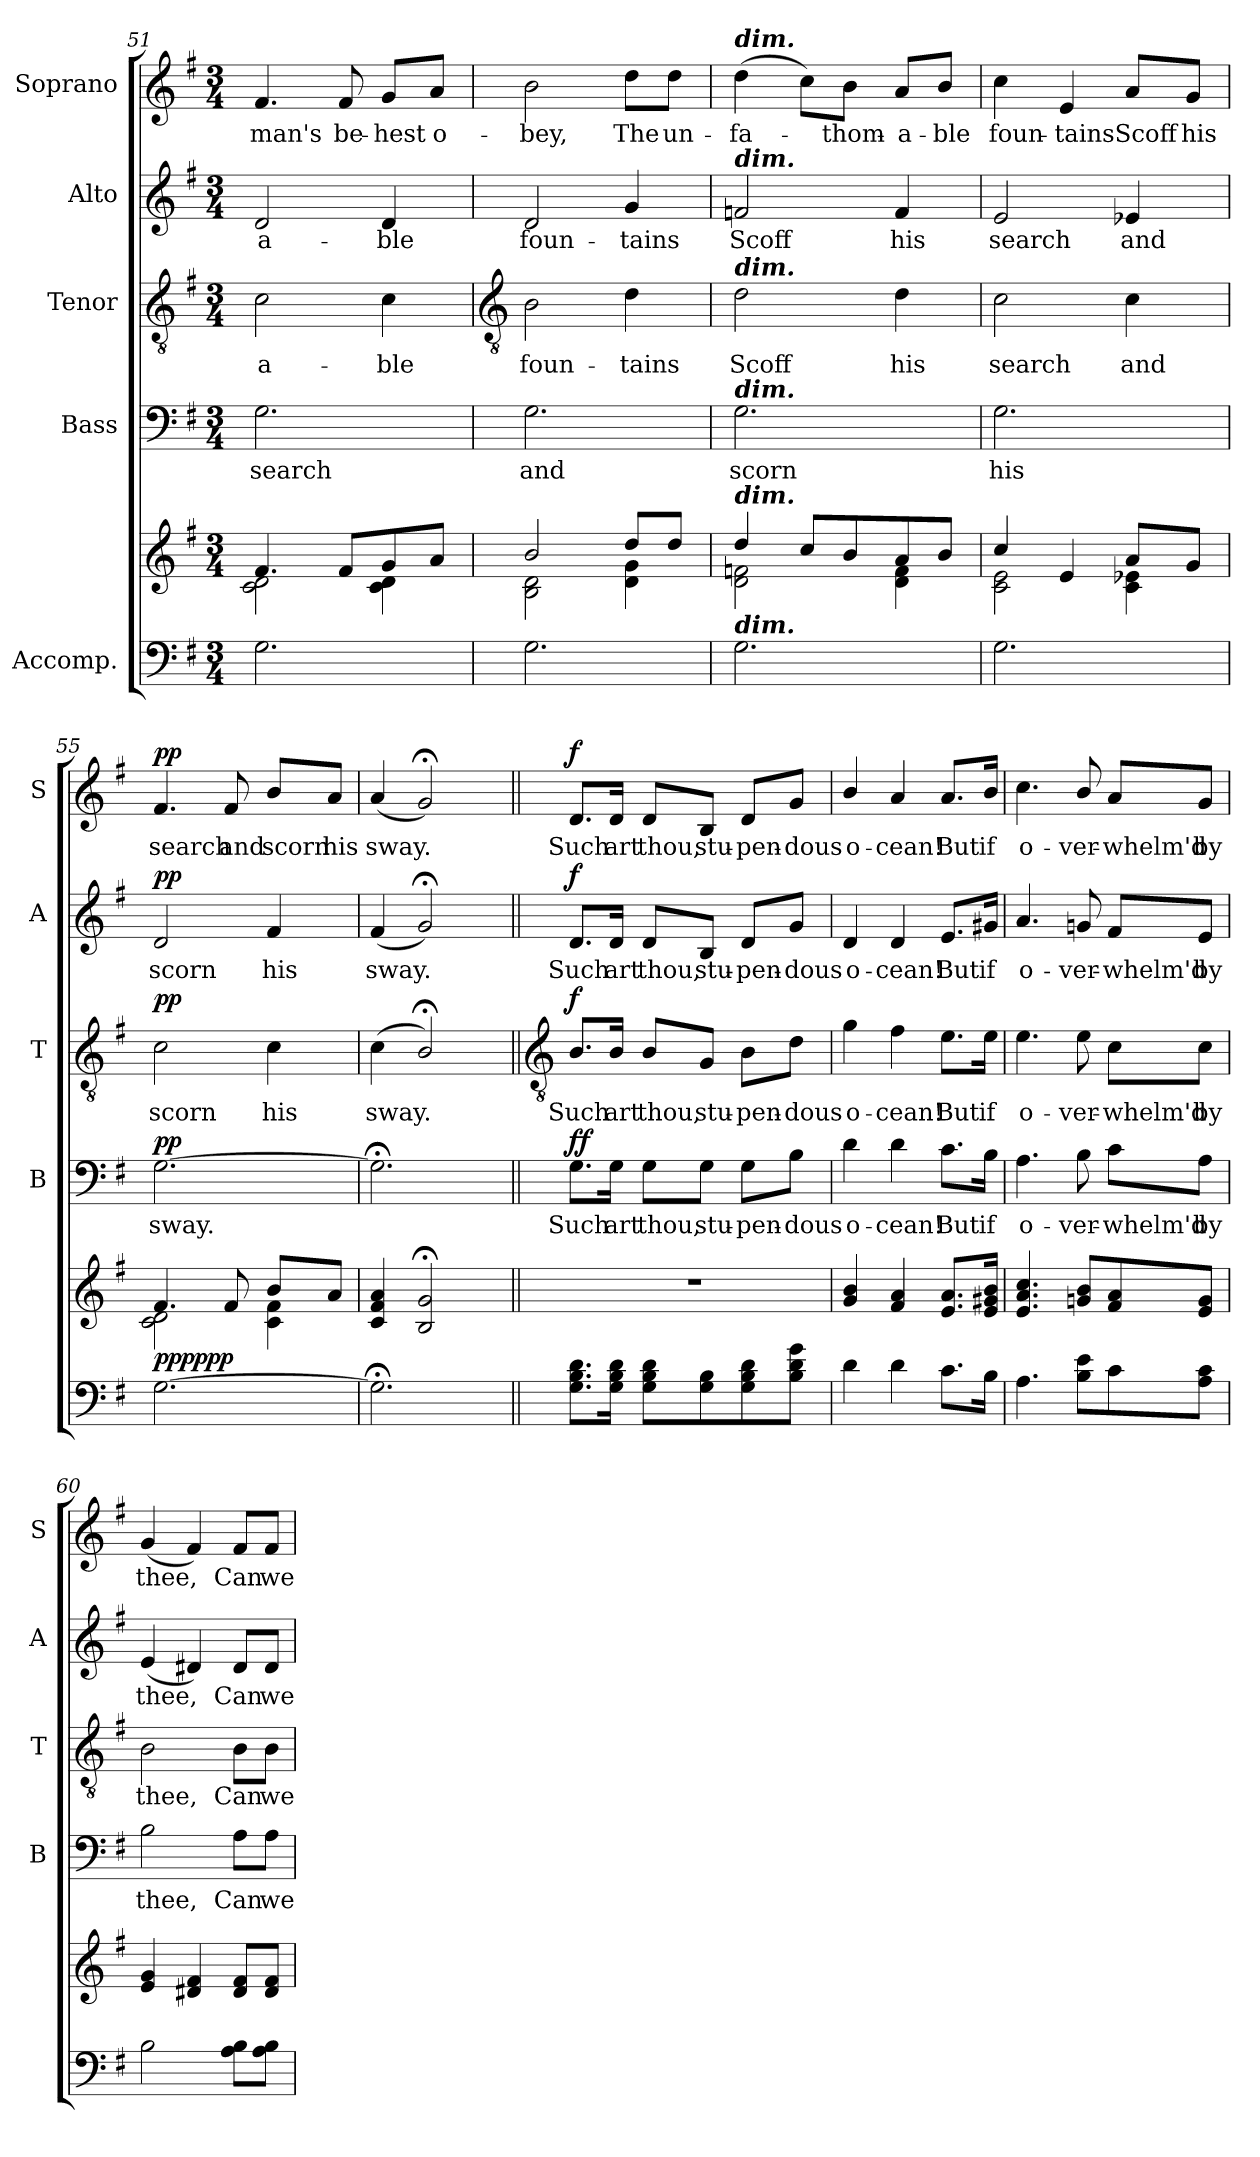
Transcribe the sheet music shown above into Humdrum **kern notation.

**kern	**kern	**dynam	**kern	**text	**dynam	**kern	**text	**dynam	**kern	**text	**dynam	**kern	**text	**dynam
*part5	*part5	*part5	*part4	*part4	*part4	*part3	*part3	*part3	*part2	*part2	*part2	*part1	*part1	*part1
*staff6	*staff5	*staff5/6	*staff4	*staff4	*staff4	*staff3	*staff3	*staff3	*staff2	*staff2	*staff2	*staff1	*staff1	*staff1
*I"Accomp.	*	*	*I"Bass	*	*	*I"Tenor	*	*	*I"Alto	*	*	*I"Soprano	*	*
*	*	*	*I'B	*	*	*I'T	*	*	*I'A	*	*	*I'S	*	*
*clefF4	*clefG2	*	*clefF4	*	*	*clefGv2	*	*	*clefG2	*	*	*clefG2	*	*
*k[f#]	*k[f#]	*	*k[f#]	*	*	*k[f#]	*	*	*k[f#]	*	*	*k[f#]	*	*
*G:	*G:	*	*G:	*	*	*G:	*	*	*G:	*	*	*G:	*	*
*M3/4	*M3/4	*	*M3/4	*	*	*M3/4	*	*	*M3/4	*	*	*M3/4	*	*
=51	=51	=51	=51	=51	=51	=51	=51	=51	=51	=51	=51	=51	=51	=51
*^	*^	*	*	*	*	*	*	*	*	*	*	*	*	*
!	!	!	!	!	!	!LO:LY:b	!	!	!LO:LY:b	!	!	!LO:LY:b	!	!	!LO:LY:b	!
2.ryy	2.G	4.f#/	2c\ 2d\	.	2.G	search	.	2c	-a-	.	2d	a-	.	4.f#	man's	.
!	!	!	!	!	!	!	!	!	!	!	!	!	!	!	!LO:LY:b	!
.	.	8f#/L	.	.	.	.	.	.	.	.	.	.	.	8f#	be-	.
!	!	!	!	!	!	!	!	!	!LO:LY:b	!	!	!LO:LY:b	!	!	!LO:LY:b	!
.	.	8g/	4c\ 4d\	.	.	.	.	4c	-ble	.	4d	-ble	.	8g/L	-hest	.
!	!	!	!	!	!	!	!	!	!	!	!	!	!	!	!LO:LY:b	!
.	.	8a/J	.	.	.	.	.	.	.	.	.	.	.	8a/J	o-	.
*v	*v	*	*	*	*	*	*	*	*	*	*	*	*	*	*	*
!!LO:LB:g=z
=52	=52	=52	=52	=52	=52	=52	=52	=52	=52	=52	=52	=52	=52	=52	=52
*	*	*	*	*	*	*	*clefGv2	*	*	*	*	*	*	*	*
!	!	!	!	!	!LO:LY:b	!	!	!LO:LY:b	!	!	!LO:LY:b	!	!	!LO:LY:b	!
2.G	2b/	2B\ 2d\	.	2.G	and	.	2B	foun-	.	2d	foun-	.	2b	-bey,	.
!	!	!	!	!	!	!	!	!LO:LY:b	!	!	!LO:LY:b	!	!	!LO:LY:b	!
.	8dd/L	4d\ 4g\	.	.	.	.	4d	-tains	.	4g	-tains	.	8dd\L	The	.
!	!	!	!	!	!	!	!	!	!	!	!	!	!	!LO:LY:b	!
.	8dd/J	.	.	.	.	.	.	.	.	.	.	.	8dd\J	un-	.
=53	=53	=53	=53	=53	=53	=53	=53	=53	=53	=53	=53	=53	=53	=53	=53
!	!	!	!	!	!	!	!	!	!	!	!	!	!LO:TX:a:Bi:t=dim.	!	!
!	!	!	!	!	!	!	!	!	!	!LO:TX:a:Bi:t=dim.	!	!	!	!	!
!	!	!	!	!	!	!	!LO:TX:a:Bi:t=dim.	!	!	!	!	!	!	!	!
!	!	!	!	!LO:TX:a:Bi:t=dim.	!	!	!	!	!	!	!	!	!	!	!
!	!LO:TX:a:Bi:t=dim.	!	!	!	!	!	!	!	!	!	!	!	!	!	!
!LO:TX:a:Bi:t=dim.	!	!	!	!	!	!	!	!	!	!	!	!	!	!	!
!	!	!	!	!	!LO:LY:b	!	!	!LO:LY:b	!	!	!LO:LY:b	!	!	!LO:LY:b	!
2.G	4dd/	2d\ 2fn\	.	2.G	scorn	.	2d	Scoff	.	2fn	Scoff	.	(>4dd	-fa-	.
.	8cc/L	.	.	.	.	.	.	.	.	.	.	.	8cc\L)	.	.
!	!	!	!	!	!	!	!	!	!	!	!	!	!	!LO:LY:b	!
.	8b/	.	.	.	.	.	.	.	.	.	.	.	8b\J	thom-	.
!	!	!	!	!	!	!	!	!LO:LY:b	!	!	!LO:LY:b	!	!	!LO:LY:b	!
.	8a/	4d\ 4f\	.	.	.	.	4d	his	.	4f	his	.	8a/L	-a-	.
!	!	!	!	!	!	!	!	!	!	!	!	!	!	!LO:LY:b	!
.	8b/J	.	.	.	.	.	.	.	.	.	.	.	8b/J	-ble	.
=54	=54	=54	=54	=54	=54	=54	=54	=54	=54	=54	=54	=54	=54	=54	=54
!	!	!	!	!	!LO:LY:b	!	!	!LO:LY:b	!	!	!LO:LY:b	!	!	!LO:LY:b	!
2.G	4cc/	2c\ 2e\	.	2.G	his	.	2c	search	.	2e	search	.	4cc	foun-	.
!	!	!	!	!	!	!	!	!	!	!	!	!	!	!LO:LY:b	!
.	4e/	.	.	.	.	.	.	.	.	.	.	.	4e	-tains	.
!	!	!	!	!	!	!	!	!LO:LY:b	!	!	!LO:LY:b	!	!	!LO:LY:b	!
.	8a/L	4c\ 4e-X\	.	.	.	.	4c	and	.	4e-X	and	.	8a/L	Scoff	.
!	!	!	!	!	!	!	!	!	!	!	!	!	!	!LO:LY:b	!
.	8g/J	.	.	.	.	.	.	.	.	.	.	.	8g/J	his	.
=55	=55	=55	=55	=55	=55	=55	=55	=55	=55	=55	=55	=55	=55	=55	=55
!	!	!	!LO:DY:a=2	!	!LO:LY:b	!	!	!LO:LY:b	!	!	!LO:LY:b	!	!	!LO:LY:b	!
!	!	!	!LO:DY:n=1:b	!	!	!	!	!	!	!	!	!	!	!	!
!	!	!	!LO:DY:n=2:b	!	!	!LO:DY:b	!	!	!LO:DY:b	!	!	!LO:DY:b	!	!	!LO:DY:b
[2.G	4.f#/	2c\ 2d\	pp pp pp	[2.G	sway.	pp	2c	scorn	pp	2d	scorn	pp	4.f#	search	pp
!	!	!	!	!	!	!	!	!	!	!	!	!	!	!LO:LY:b	!
.	8f#/	.	.	.	.	.	.	.	.	.	.	.	8f#	and	.
!	!	!	!	!	!	!	!	!LO:LY:b	!	!	!LO:LY:b	!	!	!LO:LY:b	!
.	8b/L	4c\ 4f#\	.	.	.	.	4c	his	.	4f#	his	.	8b/L	scorn	.
!	!	!	!	!	!	!	!	!	!	!	!	!	!	!LO:LY:b	!
.	8a/J	.	.	.	.	.	.	.	.	.	.	.	8a/J	his	.
=56	=56	=56	=56	=56	=56	=56	=56	=56	=56	=56	=56	=56	=56	=56	=56
!	!	!	!	!	!	!	!	!LO:LY:b	!	!	!LO:LY:b	!	!	!LO:LY:b	!
2.G;]	4c/ 4f#/ 4a/	2ryy	.	2.G;<]	.	.	(<4c	sway.	.	(<4f#	sway.	.	(<4a	sway.	.
.	2B/;< 2g/;<	.	.	.	.	.	2B;</)	.	.	2g;<)	.	.	2g;<)	.	.
.	.	4ryy	.	.	.	.	.	.	.	.	.	.	.	.	.
*	*v	*v	*	*	*	*	*	*	*	*	*	*	*	*	*
!!LO:LB:g=z
=57||	=57||	=57||	=57||	=57||	=57||	=57||	=57||	=57||	=57||	=57||	=57||	=57||	=57||	=57||
*	*	*	*	*	*	*clefGv2	*	*	*	*	*	*	*	*
*	*^	*	*	*	*	*	*	*	*	*	*	*	*	*
!	!LO:N:vis=1	!	!	!	!LO:LY:b	!LO:DY:b	!	!LO:LY:b	!	!	!LO:LY:b	!	!	!LO:LY:b	!
!	!	!	!	!	!	!LO:DY:n=1:b	!	!	!LO:DY:b	!	!	!LO:DY:b	!	!	!LO:DY:b
*	*v	*v	*	*	*	*	*	*	*	*	*	*	*	*	*
8.G 8.B 8.dL	2.r	.	8.G\L	Such	f f	8.B/L	Such	f	8.d/L	Such	f	8.d/L	Such	f
!	!	!	!	!LO:LY:b	!	!	!LO:LY:b	!	!	!LO:LY:b	!	!	!LO:LY:b	!
16G 16B 16dJ	.	.	16G\Jk	art	.	16B/Jk	art	.	16d/Jk	art	.	16d/Jk	art	.
!	!	!	!	!LO:LY:b	!	!	!LO:LY:b	!	!	!LO:LY:b	!	!	!LO:LY:b	!
8G 8B 8dL	.	.	8G\L	thou,	.	8B/L	thou,	.	8d/L	thou,	.	8d/L	thou,	.
!	!	!	!	!LO:LY:b	!	!	!LO:LY:b	!	!	!LO:LY:b	!	!	!LO:LY:b	!
8G 8B	.	.	8G\J	stu-	.	8G/J	stu-	.	8B/J	stu-	.	8B/J	stu-	.
!	!	!	!	!LO:LY:b	!	!	!LO:LY:b	!	!	!LO:LY:b	!	!	!LO:LY:b	!
8G 8B 8d	.	.	8G\L	-pen-	.	8B\L	-pen-	.	8d/L	-pen-	.	8d/L	-pen-	.
!	!	!	!	!LO:LY:b	!	!	!LO:LY:b	!	!	!LO:LY:b	!	!	!LO:LY:b	!
8B 8d 8gJ	.	.	8B\J	-dous	.	8d\J	-dous	.	8g/J	-dous	.	8g/J	-dous	.
=58	=58	=58	=58	=58	=58	=58	=58	=58	=58	=58	=58	=58	=58	=58
!	!	!	!	!LO:LY:b	!	!	!LO:LY:b	!	!	!LO:LY:b	!	!	!LO:LY:b	!
4d	4g 4b	.	4d	o-	.	4g	o-	.	4d	o-	.	4b/	o-	.
!	!	!	!	!LO:LY:b	!	!	!LO:LY:b	!	!	!LO:LY:b	!	!	!LO:LY:b	!
4d	4f# 4a	.	4d	-cean!	.	4f#	-cean!	.	4d	-cean!	.	4a	-cean!	.
!	!	!	!	!LO:LY:b	!	!	!LO:LY:b	!	!	!LO:LY:b	!	!	!LO:LY:b	!
8.cL	8.e 8.aL	.	8.c\L	But	.	8.e\L	But	.	8.e/L	But	.	8.a/L	But	.
!	!	!	!	!LO:LY:b	!	!	!LO:LY:b	!	!	!LO:LY:b	!	!	!LO:LY:b	!
16BJ	16e 16g#X 16bJ	.	16B\Jk	if	.	16e\Jk	if	.	16g#X/Jk	if	.	16b/Jk	if	.
=59	=59	=59	=59	=59	=59	=59	=59	=59	=59	=59	=59	=59	=59	=59
!	!	!	!	!LO:LY:b	!	!	!LO:LY:b	!	!	!LO:LY:b	!	!	!LO:LY:b	!
4.A	4.e 4.a 4.cc	.	4.A	o-	.	4.e	o-	.	4.a	o-	.	4.cc	o-	.
!	!	!	!	!LO:LY:b	!	!	!LO:LY:b	!	!	!LO:LY:b	!	!	!LO:LY:b	!
8B 8eL	8gn 8bL	.	8B	-ver-	.	8e	-ver-	.	8gn	-ver-	.	8b/	-ver-	.
!	!	!	!	!LO:LY:b	!	!	!LO:LY:b	!	!	!LO:LY:b	!	!	!LO:LY:b	!
8c	8f# 8a	.	8c\L	-whelm'd	.	8c\L	-whelm'd	.	8f#/L	-whelm'd	.	8a/L	-whelm'd	.
!	!	!	!	!LO:LY:b	!	!	!LO:LY:b	!	!	!LO:LY:b	!	!	!LO:LY:b	!
8A 8cJ	8e 8gJ	.	8A\J	by	.	8c\J	by	.	8e/J	by	.	8g/J	by	.
=60	=60	=60	=60	=60	=60	=60	=60	=60	=60	=60	=60	=60	=60	=60
!	!	!	!	!LO:LY:b	!	!	!LO:LY:b	!	!	!LO:LY:b	!	!	!LO:LY:b	!
2B	4e 4g	.	2B	thee,	.	2B	thee,	.	(<4e	thee,	.	(<4g	thee,	.
.	4d#X 4f#	.	.	.	.	.	.	.	4d#X)	.	.	4f#)	.	.
!	!	!	!	!LO:LY:b	!	!	!LO:LY:b	!	!	!LO:LY:b	!	!	!LO:LY:b	!
8A 8BL	8d# 8f#L	.	8A\L	Can	.	8B\L	Can	.	8d#/L	Can	.	8f#/L	Can	.
!	!	!	!	!LO:LY:b	!	!	!LO:LY:b	!	!	!LO:LY:b	!	!	!LO:LY:b	!
8A 8BJ	8d# 8f#J	.	8A\J	we	.	8B\J	we	.	8d#/J	we	.	8f#/J	we	.
=	=	=	=	=	=	=	=	=	=	=	=	=	=	=
*-	*-	*-	*-	*-	*-	*-	*-	*-	*-	*-	*-	*-	*-	*-
